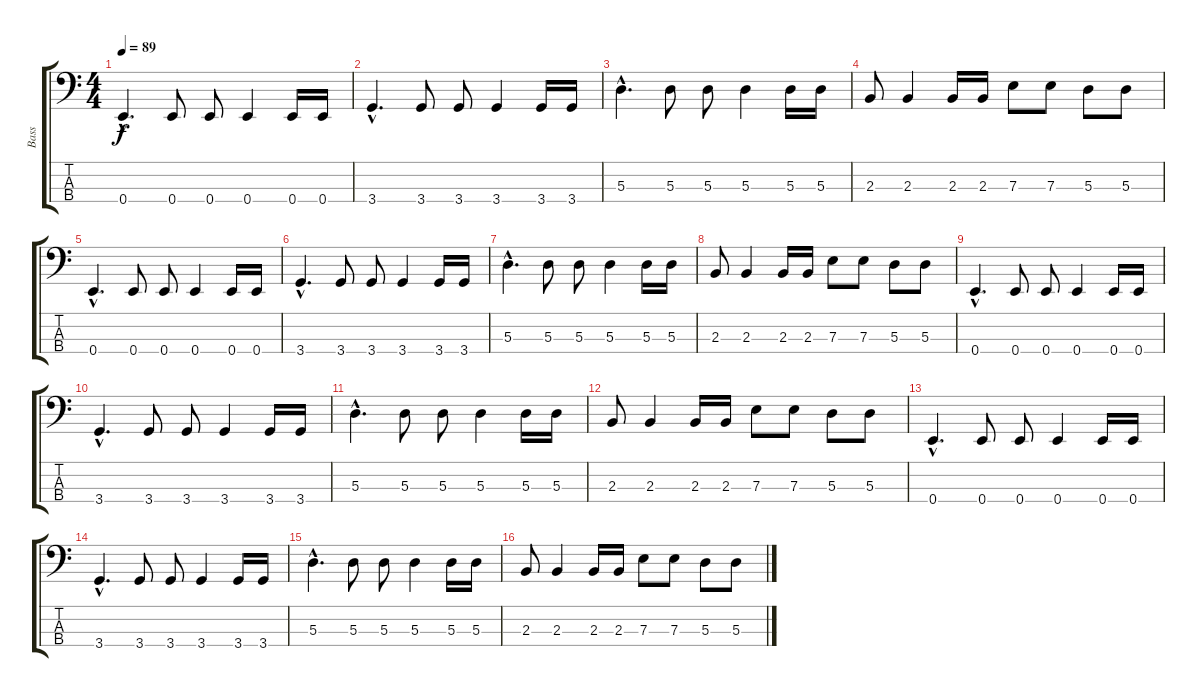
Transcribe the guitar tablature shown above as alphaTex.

\track ("Bass" "Bass") {instrument electricbassfinger}
\staff {score tabs}
\tuning (G2 D2 A1 E1) {hide}
\ts (4 4)
\section ("" "")
\tempo 89
\clef f4
\ks c
0.4{hac}.4{d dy f} 0.4.8 0.4.8 0.4.4 0.4.16 0.4.16 |
3.4{hac}.4{d} 3.4.8 3.4.8 3.4.4 3.4.16 3.4.16 |
5.3{hac}.4{d} 5.3.8 5.3.8 5.3.4 5.3.16 5.3.16 |
2.3.8 2.3.4 2.3.16 2.3.16 7.3.8 7.3.8 5.3.8 5.3.8 |
0.4{hac}.4{d} 0.4.8 0.4.8 0.4.4 0.4.16 0.4.16 |
3.4{hac}.4{d} 3.4.8 3.4.8 3.4.4 3.4.16 3.4.16 |
5.3{hac}.4{d} 5.3.8 5.3.8 5.3.4 5.3.16 5.3.16 |
2.3.8 2.3.4 2.3.16 2.3.16 7.3.8 7.3.8 5.3.8 5.3.8 |
\section ("" "")
0.4{hac}.4{d} 0.4.8 0.4.8 0.4.4 0.4.16 0.4.16 |
3.4{hac}.4{d} 3.4.8 3.4.8 3.4.4 3.4.16 3.4.16 |
5.3{hac}.4{d} 5.3.8 5.3.8 5.3.4 5.3.16 5.3.16 |
2.3.8 2.3.4 2.3.16 2.3.16 7.3.8 7.3.8 5.3.8 5.3.8 |
0.4{hac}.4{d} 0.4.8 0.4.8 0.4.4 0.4.16 0.4.16 |
3.4{hac}.4{d} 3.4.8 3.4.8 3.4.4 3.4.16 3.4.16 |
5.3{hac}.4{d} 5.3.8 5.3.8 5.3.4 5.3.16 5.3.16 |
2.3.8 2.3.4 2.3.16 2.3.16 7.3.8 7.3.8 5.3.8 5.3.8
